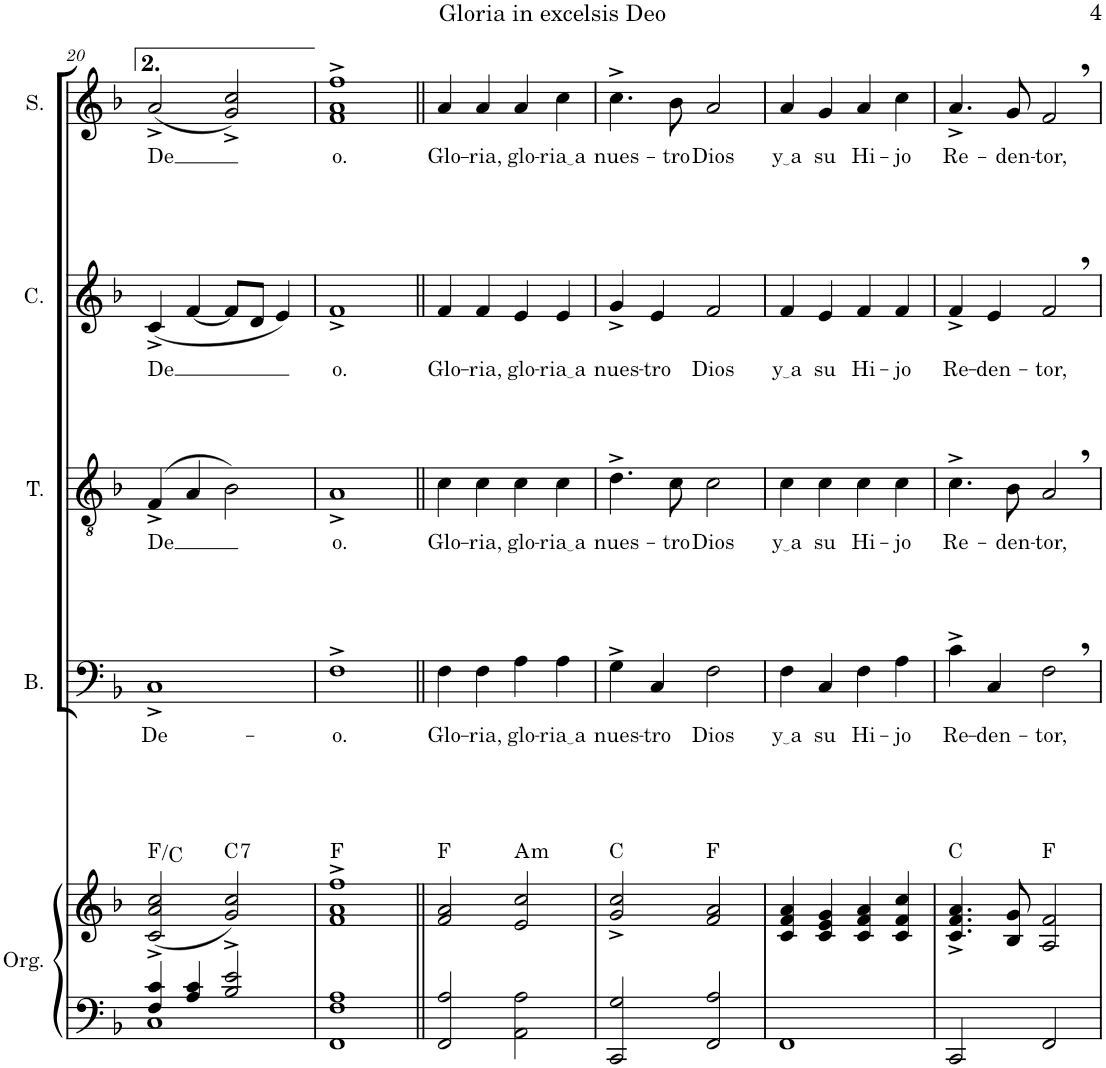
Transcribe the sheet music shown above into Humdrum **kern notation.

**kern	**kern	**harte	**kern	**text	**kern	**text	**kern	**text	**kern	**text
*part5	*part5	*part5	*part4	*part4	*part3	*part3	*part2	*part2	*part1	*part1
*staff6	*staff5	*	*staff4	*staff4	*staff3	*staff3	*staff2	*staff2	*staff1	*staff1
*I"Órgano	*	*	*I"Bajo	*	*I"Tenor	*	*I"Contralto	*	*I"Soprano	*
*	*	*	*I'B.	*	*I'T.	*	*I'C.	*	*I'S.	*
!!LO:PB:g=z
*clefF4	*clefG2	*	*clefF4	*	*clefGv2	*	*clefG2	*	*clefG2	*
*k[b-]	*k[b-]	*	*k[b-]	*	*k[b-]	*	*k[b-]	*	*k[b-]	*
*M4/4	*M4/4	*	*M4/4	*	*M4/4	*	*M4/4	*	*M4/4	*
*met(c)	*met(c)	*	*met(c)	*	*met(c)	*	*met(c)	*	*met(c)	*
=20	=20	=20	=20	=20	=20	=20	=20	=20	=20	=20
*^	*	*	*	*	*	*	*	*	*	*
!	!	!	!	!	!LO:LY:b	!	!LO:LY:b	!	!LO:LY:b	!	!LO:LY:b
4F/ 4c/	1C	(2c/^ 2a/^ 2cc/^	F:maj/5	1C^	De-	(4F^/	De	(4c^/	De	(2a^/	De
4A/ 4c/	.	.	.	.	.	4A/	.	[4f/	.	.	.
!	!	!	!LO:H:kt=7	!	!	!	!	!	!	!	!
2B-/ 2e/	.	2g/^ 2cc/^)	C:7	.	.	2B-\)	.	8f/L]	.	2g/^ 2cc/^)	.
.	.	.	.	.	.	.	.	8d/J	.	.	.
.	.	.	.	.	.	.	.	4e/)	.	.	.
*v	*v	*	*	*	*	*	*	*	*	*	*
=21	=21	=21	=21	=21	=21	=21	=21	=21	=21	=21
!	!	!	!	!LO:LY:b	!	!LO:LY:b	!	!LO:LY:b	!	!LO:LY:b
1FF 1F 1A	1f^ 1a^ 1ff^	F:maj	1F^	-o.	1A^	o.	1f^	o.	1f^ 1a^ 1ff^	o.
=22||	=22||	=22||	=22||	=22||	=22||	=22||	=22||	=22||	=22||	=22||
!	!	!	!	!LO:LY:b	!	!LO:LY:b	!	!LO:LY:b	!	!LO:LY:b
2FF/ 2A/	2f/ 2a/	F:maj	4F\	Glo-	4c\	Glo-	4f/	Glo-	4a/	Glo-
!	!	!	!	!LO:LY:b	!	!LO:LY:b	!	!LO:LY:b	!	!LO:LY:b
.	.	.	4F\	-ria,	4c\	-ria,	4f/	-ria,	4a/	-ria,
!	!	!LO:H:kt=m	!	!LO:LY:b	!	!LO:LY:b	!	!LO:LY:b	!	!LO:LY:b
2AA\ 2A\	2e/ 2cc/	A:min	4A\	glo-	4c\	glo-	4e/	glo-	4a/	glo-
!	!	!	!	!LO:LY:b	!	!LO:LY:b	!	!LO:LY:b	!	!LO:LY:b
.	.	.	4A\	ria a	4c\	ria a	4e/	ria a	4cc\	ria a
=23	=23	=23	=23	=23	=23	=23	=23	=23	=23	=23
!	!	!	!	!LO:LY:b	!	!LO:LY:b	!	!LO:LY:b	!	!LO:LY:b
2CC/ 2G/	2g/^ 2cc/^	C:maj	4G^\	nues-	4.d^\	nues-	4g^/	nues-	4.cc^\	nues-
!	!	!	!	!LO:LY:b	!	!	!	!LO:LY:b	!	!
.	.	.	4C/	-tro	.	.	4e/	-tro	.	.
!	!	!	!	!	!	!LO:LY:b	!	!	!	!LO:LY:b
.	.	.	.	.	8c\	-tro	.	.	8b-\	-tro
!	!	!	!	!LO:LY:b	!	!LO:LY:b	!	!LO:LY:b	!	!LO:LY:b
2FF/ 2A/	2f/ 2a/	F:maj	2F\	Dios	2c\	Dios	2f/	Dios	2a/	Dios
=24	=24	=24	=24	=24	=24	=24	=24	=24	=24	=24
!	!	!	!	!LO:LY:b	!	!LO:LY:b	!	!LO:LY:b	!	!LO:LY:b
1FF	4c/ 4f/ 4a/	.	4F\	y a	4c\	y a	4f/	y a	4a/	y a
!	!	!	!	!LO:LY:b	!	!LO:LY:b	!	!LO:LY:b	!	!LO:LY:b
.	4c/ 4e/ 4g/	.	4C/	su	4c\	su	4e/	su	4g/	su
!	!	!	!	!LO:LY:b	!	!LO:LY:b	!	!LO:LY:b	!	!LO:LY:b
.	4c/ 4f/ 4a/	.	4F\	Hi-	4c\	Hi-	4f/	Hi-	4a/	Hi-
!	!	!	!	!LO:LY:b	!	!LO:LY:b	!	!LO:LY:b	!	!LO:LY:b
.	4c/ 4f/ 4cc/	.	4A\	-jo	4c\	-jo	4f/	-jo	4cc\	-jo
=25	=25	=25	=25	=25	=25	=25	=25	=25	=25	=25
!	!	!	!	!LO:LY:b	!	!LO:LY:b	!	!LO:LY:b	!	!LO:LY:b
2CC/	4.c/^ 4.f/^ 4.a/^	C:maj	4c^\	Re-	4.c^\	Re-	4f^/	Re-	4.a^/	Re-
!	!	!	!	!LO:LY:b	!	!	!	!LO:LY:b	!	!
.	.	.	4C/	-den-	.	.	4e/	-den-	.	.
!	!	!	!	!	!	!LO:LY:b	!	!	!	!LO:LY:b
.	8B-/ 8g/	.	.	.	8B-\	-den-	.	.	8g/	-den-
!	!	!	!	!LO:LY:b	!	!LO:LY:b	!	!LO:LY:b	!	!LO:LY:b
2FF/	2A/ 2f/	F:maj	2F,\	-tor,	2A,/	-tor,	2f,/	-tor,	2f,/	-tor,
=	=	=	=	=	=	=	=	=	=	=
*-	*-	*-	*-	*-	*-	*-	*-	*-	*-	*-
